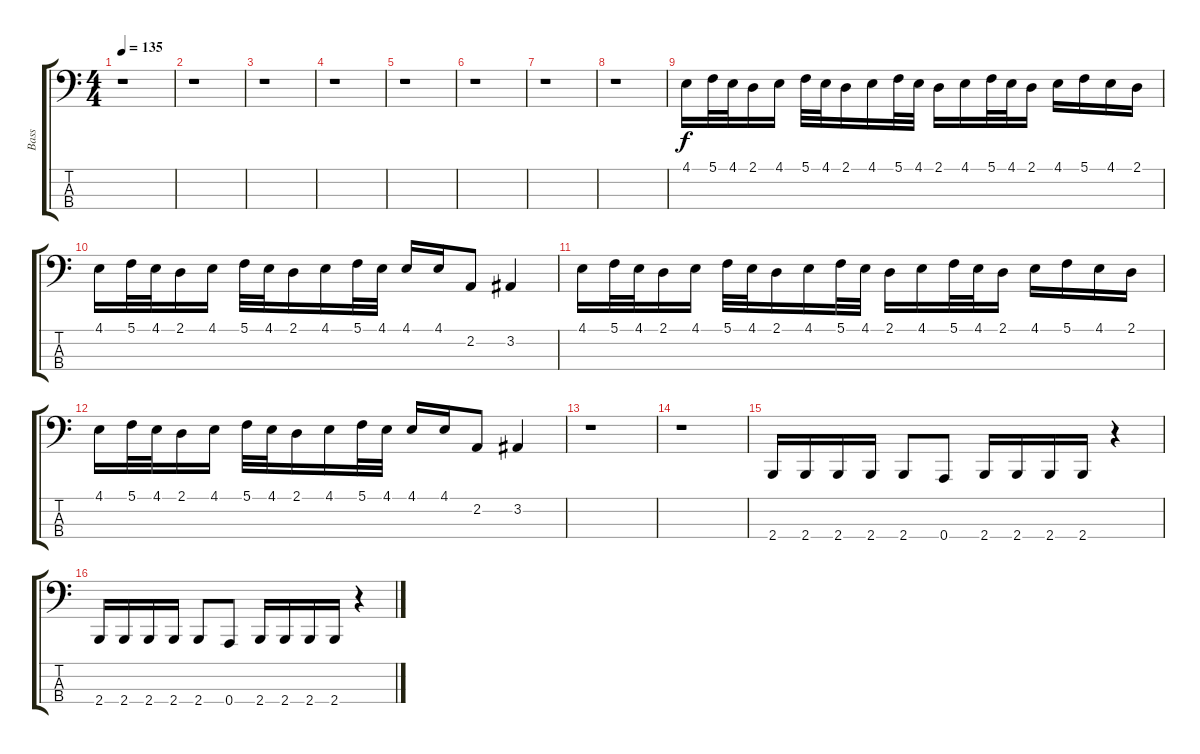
\track ("Bass" "Bass") {instrument electricbasspick}
\staff {score tabs}
\tuning (C2 G1 D1 A0) {hide}
\ts (4 4)
\tempo 135
\clef f4
\ks c
r.1{dy f instrument electricbasspick} |
r.1 |
r.1 |
r.1 |
r.1 |
r.1 |
r.1 |
r.1 |
4.1.16 5.1.32 4.1.32 2.1.16 4.1.16 5.1.32 4.1.32 2.1.16 4.1.16 5.1.32 4.1.32 2.1.16 4.1.16 5.1.32 4.1.32 2.1.16 4.1.16 5.1.16 4.1.16 2.1.16 |
4.1.16 5.1.32 4.1.32 2.1.16 4.1.16 5.1.32 4.1.32 2.1.16 4.1.16 5.1.32 4.1.32 4.1.16 4.1.16 2.2.8 3.2.4 |
4.1.16 5.1.32 4.1.32 2.1.16 4.1.16 5.1.32 4.1.32 2.1.16 4.1.16 5.1.32 4.1.32 2.1.16 4.1.16 5.1.32 4.1.32 2.1.16 4.1.16 5.1.16 4.1.16 2.1.16 |
4.1.16 5.1.32 4.1.32 2.1.16 4.1.16 5.1.32 4.1.32 2.1.16 4.1.16 5.1.32 4.1.32 4.1.16 4.1.16 2.2.8 3.2.4 |
r.1 |
r.1 |
2.4.16 2.4.16 2.4.16 2.4.16 2.4.8 0.4.8 2.4.16 2.4.16 2.4.16 2.4.16 r.4 |
2.4.16 2.4.16 2.4.16 2.4.16 2.4.8 0.4.8 2.4.16 2.4.16 2.4.16 2.4.16 r.4
